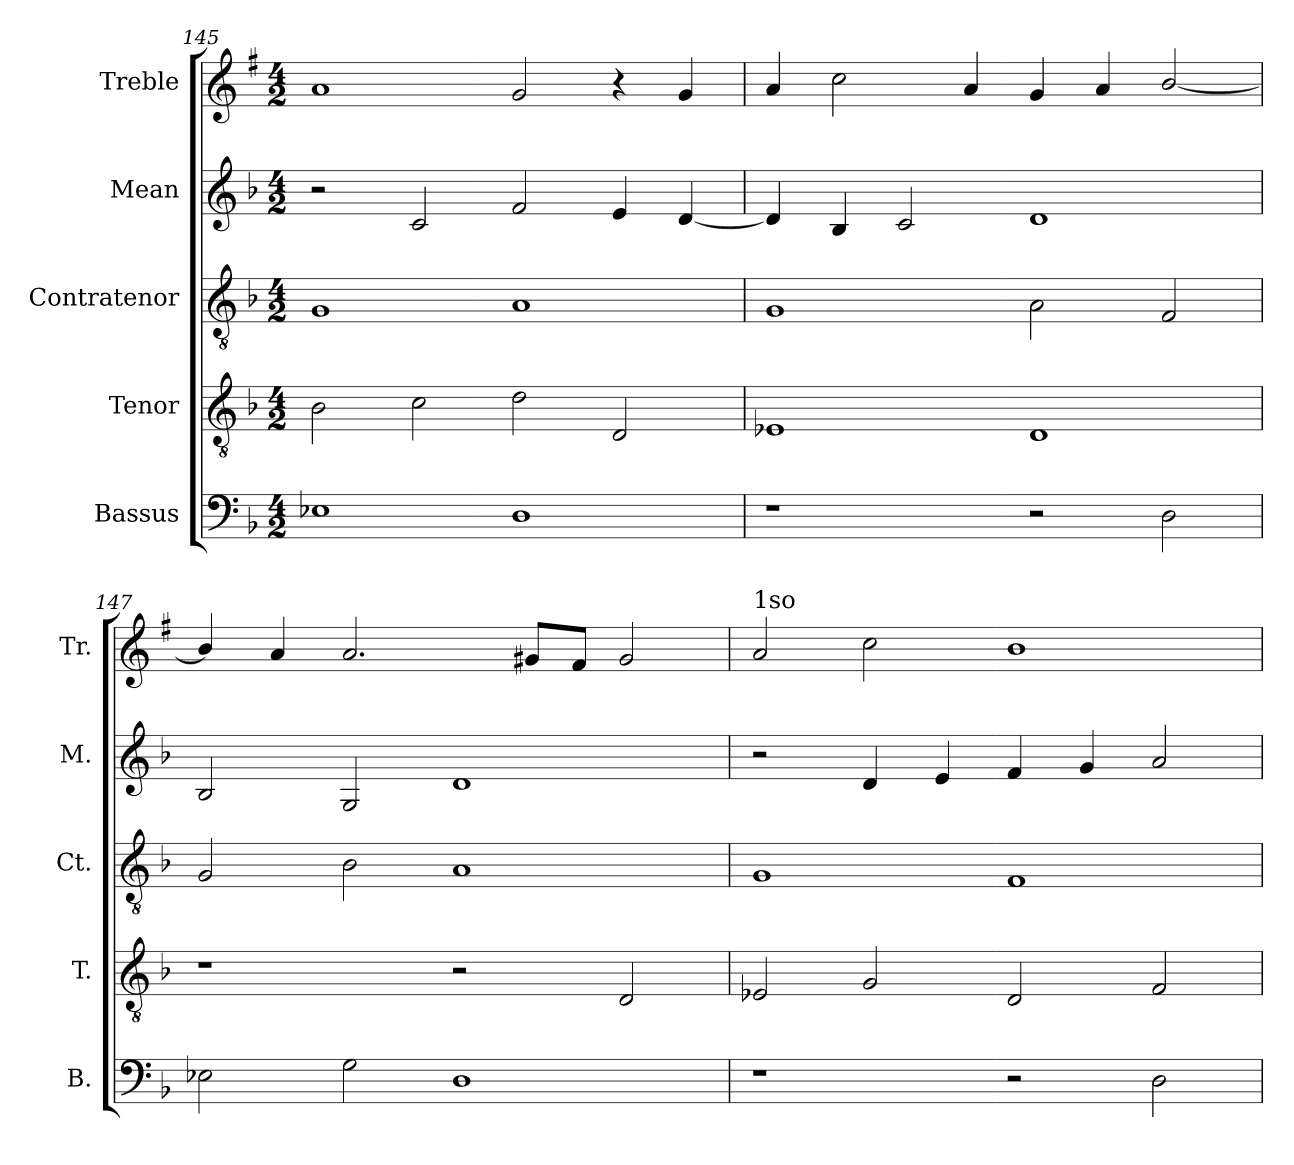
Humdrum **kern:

**kern	**kern	**kern	**kern	**kern
*part5	*part4	*part3	*part2	*part1
*staff5	*staff4	*staff3	*staff2	*staff1
*I"Bassus	*I"Tenor	*I"Contratenor	*I"Mean	*I"Treble
*I'B.	*I'T.	*I'Ct.	*I'M.	*I'Tr.
*clefF4	*clefGv2	*clefGv2	*clefG2	*clefG2
*ITrd7c12	*	*	*	*ITrd1c2
*k[b-]	*k[b-]	*k[b-]	*k[b-]	*k[b-]
*F:	*F:	*F:	*F:	*F:
*M4/2	*M4/2	*M4/2	*M4/2	*M4/2
=145	=145	=145	=145	=145
1EE-X	2B-\	1G	2r	1g
.	2c\	.	2c/	.
1DD	2d\	1A	2f/	2f/
.	2D/	.	4e/	4r
.	.	.	[<4d/	4f/
=146	=146	=146	=146	=146
1r	1E-X	1G	4d/]	4g/
.	.	.	4B-/	2b-\
.	.	.	2c/	.
.	.	.	.	4g/
2r	1D	2A\	1d	4f/
.	.	.	.	4g/
2DD\	.	2F/	.	[<2a/
=147	=147	=147	=147	=147
2EE->\	1r	2G/	2B-/	4a/]
.	.	.	.	4g/
2GG\	.	2B-\	2G/	2.g/
1DD	2r	1A	1d	.
.	.	.	.	8f#/L
.	.	.	.	8e/J
.	2D/	.	.	2f#/
!!LO:LB:g=z
=148	=148	=148	=148	=148
!	!	!	!	!LO:TX:a:t=1so
1r	2E-X/	1G	2r	2g/
.	2G/	.	4d/	2b-\
.	.	.	4e/	.
2r	2D/	1F	4f/	1a
.	.	.	4g/	.
2DD\	2F/	.	2a/	.
=	=	=	=	=
*-	*-	*-	*-	*-
